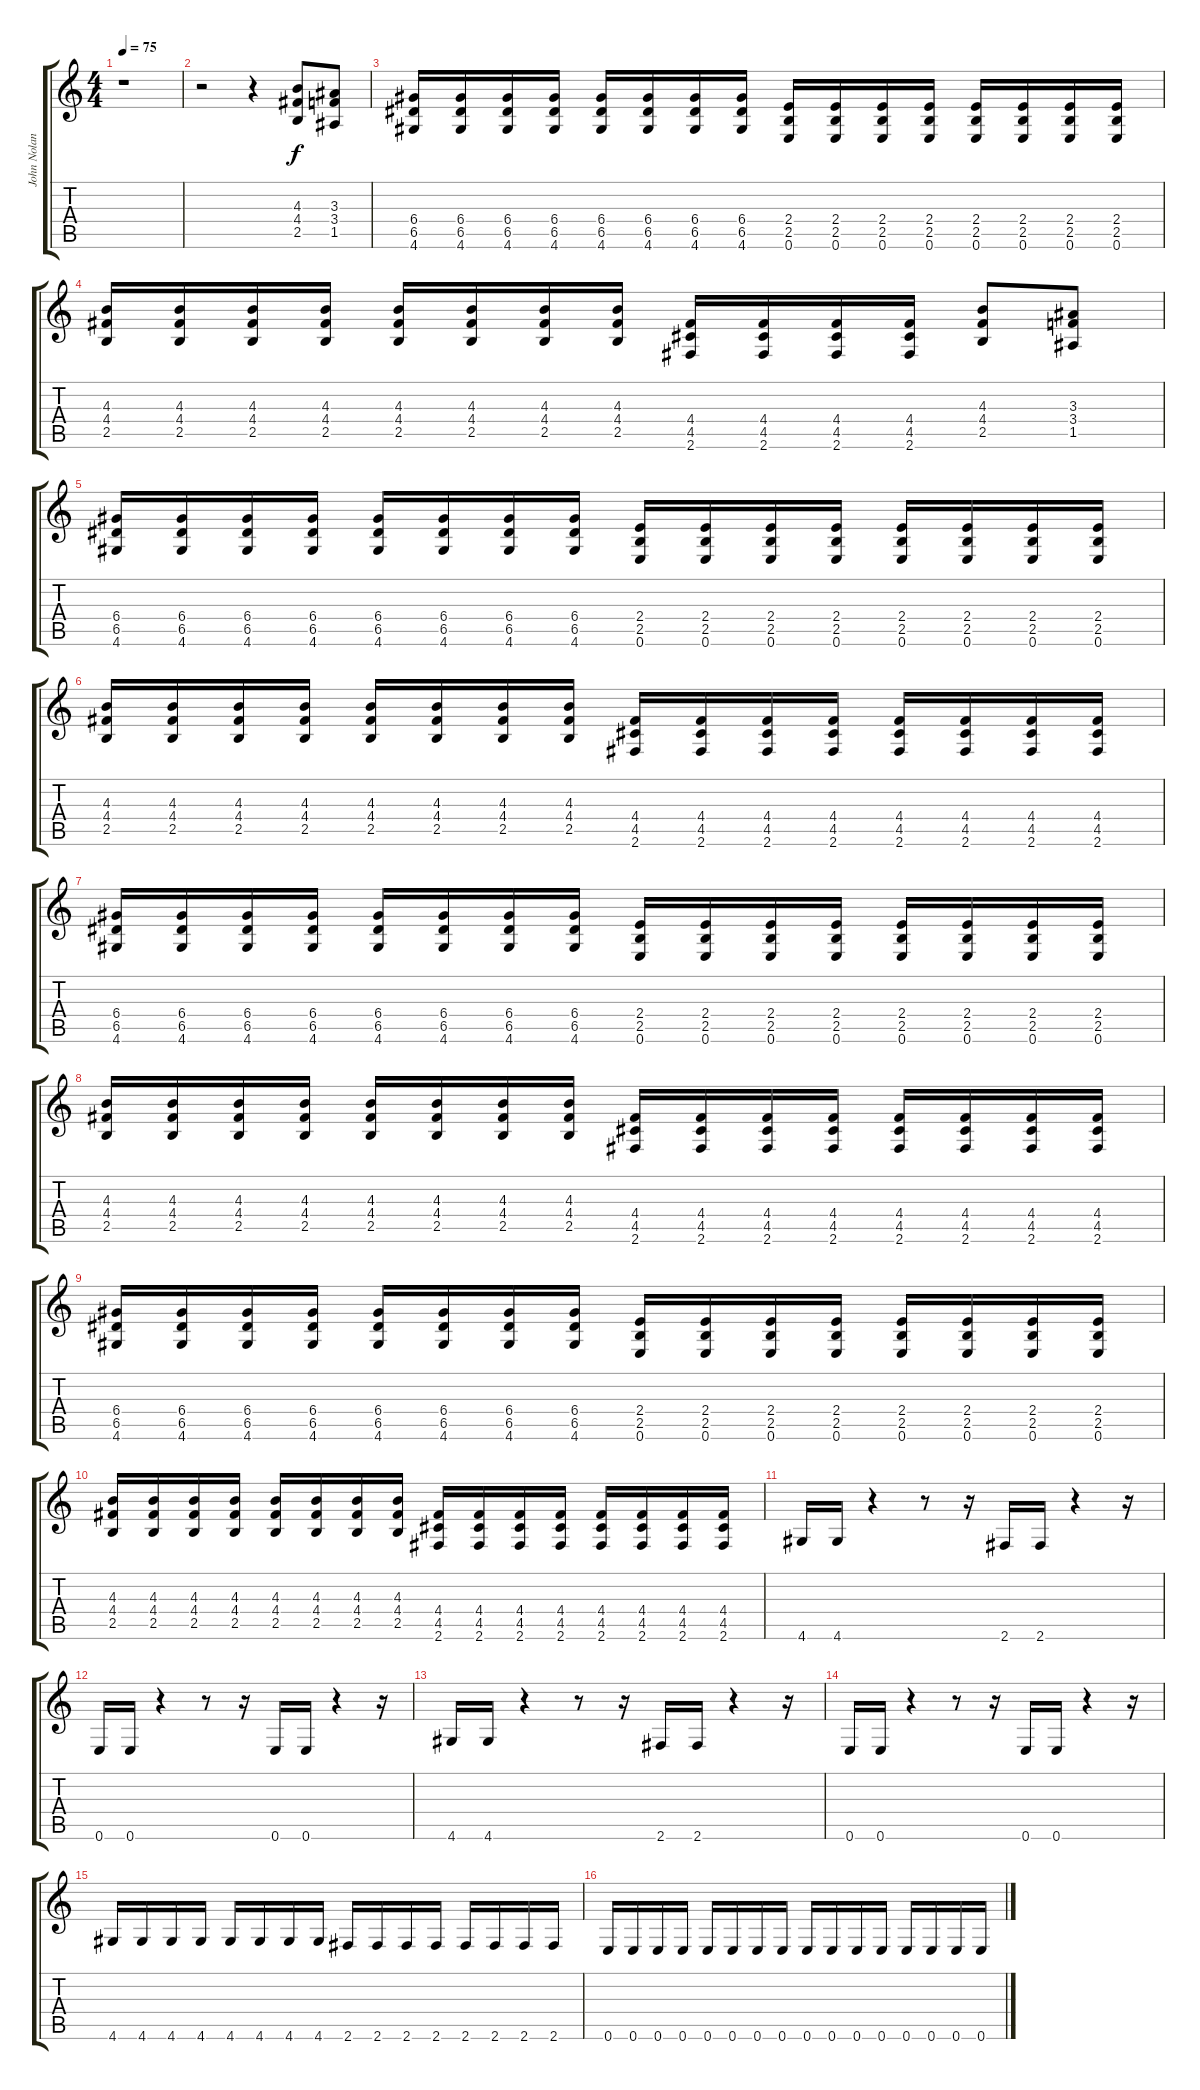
\track ("John Nolan (Rhythm Guitar)" "John Nolan") {instrument distortionguitar}
\staff {score tabs}
\tuning (E4 B3 G3 D3 A2 E2) {hide}
\ts (4 4)
\tempo 75
\clef g2
\ks c
r.1{dy f} |
r.2 r.4 (4.3 4.4 2.5).8 (3.3 3.4 1.5).8 |
(6.4 6.5 4.6).16 (6.4 6.5 4.6).16 (6.4 6.5 4.6).16 (6.4 6.5 4.6).16 (6.4 6.5 4.6).16 (6.4 6.5 4.6).16 (6.4 6.5 4.6).16 (6.4 6.5 4.6).16 (2.4 2.5 0.6).16 (2.4 2.5 0.6).16 (2.4 2.5 0.6).16 (2.4 2.5 0.6).16 (2.4 2.5 0.6).16 (2.4 2.5 0.6).16 (2.4 2.5 0.6).16 (2.4 2.5 0.6).16 |
(4.3 4.4 2.5).16 (4.3 4.4 2.5).16 (4.3 4.4 2.5).16 (4.3 4.4 2.5).16 (4.3 4.4 2.5).16 (4.3 4.4 2.5).16 (4.3 4.4 2.5).16 (4.3 4.4 2.5).16 (4.4 4.5 2.6).16 (4.4 4.5 2.6).16 (4.4 4.5 2.6).16 (4.4 4.5 2.6).16 (4.3 4.4 2.5).8 (3.3 3.4 1.5).8 |
(6.4 6.5 4.6).16 (6.4 6.5 4.6).16 (6.4 6.5 4.6).16 (6.4 6.5 4.6).16 (6.4 6.5 4.6).16 (6.4 6.5 4.6).16 (6.4 6.5 4.6).16 (6.4 6.5 4.6).16 (2.4 2.5 0.6).16 (2.4 2.5 0.6).16 (2.4 2.5 0.6).16 (2.4 2.5 0.6).16 (2.4 2.5 0.6).16 (2.4 2.5 0.6).16 (2.4 2.5 0.6).16 (2.4 2.5 0.6).16 |
(4.3 4.4 2.5).16 (4.3 4.4 2.5).16 (4.3 4.4 2.5).16 (4.3 4.4 2.5).16 (4.3 4.4 2.5).16 (4.3 4.4 2.5).16 (4.3 4.4 2.5).16 (4.3 4.4 2.5).16 (4.4 4.5 2.6).16 (4.4 4.5 2.6).16 (4.4 4.5 2.6).16 (4.4 4.5 2.6).16 (4.4 4.5 2.6).16 (4.4 4.5 2.6).16 (4.4 4.5 2.6).16 (4.4 4.5 2.6).16 |
(6.4 6.5 4.6).16 (6.4 6.5 4.6).16 (6.4 6.5 4.6).16 (6.4 6.5 4.6).16 (6.4 6.5 4.6).16 (6.4 6.5 4.6).16 (6.4 6.5 4.6).16 (6.4 6.5 4.6).16 (2.4 2.5 0.6).16 (2.4 2.5 0.6).16 (2.4 2.5 0.6).16 (2.4 2.5 0.6).16 (2.4 2.5 0.6).16 (2.4 2.5 0.6).16 (2.4 2.5 0.6).16 (2.4 2.5 0.6).16 |
(4.3 4.4 2.5).16 (4.3 4.4 2.5).16 (4.3 4.4 2.5).16 (4.3 4.4 2.5).16 (4.3 4.4 2.5).16 (4.3 4.4 2.5).16 (4.3 4.4 2.5).16 (4.3 4.4 2.5).16 (4.4 4.5 2.6).16 (4.4 4.5 2.6).16 (4.4 4.5 2.6).16 (4.4 4.5 2.6).16 (4.4 4.5 2.6).16 (4.4 4.5 2.6).16 (4.4 4.5 2.6).16 (4.4 4.5 2.6).16 |
(6.4 6.5 4.6).16 (6.4 6.5 4.6).16 (6.4 6.5 4.6).16 (6.4 6.5 4.6).16 (6.4 6.5 4.6).16 (6.4 6.5 4.6).16 (6.4 6.5 4.6).16 (6.4 6.5 4.6).16 (2.4 2.5 0.6).16 (2.4 2.5 0.6).16 (2.4 2.5 0.6).16 (2.4 2.5 0.6).16 (2.4 2.5 0.6).16 (2.4 2.5 0.6).16 (2.4 2.5 0.6).16 (2.4 2.5 0.6).16 |
(4.3 4.4 2.5).16 (4.3 4.4 2.5).16 (4.3 4.4 2.5).16 (4.3 4.4 2.5).16 (4.3 4.4 2.5).16 (4.3 4.4 2.5).16 (4.3 4.4 2.5).16 (4.3 4.4 2.5).16 (4.4 4.5 2.6).16 (4.4 4.5 2.6).16 (4.4 4.5 2.6).16 (4.4 4.5 2.6).16 (4.4 4.5 2.6).16 (4.4 4.5 2.6).16 (4.4 4.5 2.6).16 (4.4 4.5 2.6).16 |
4.6.16 4.6.16 r.4 r.8 r.16 2.6.16 2.6.16 r.4 r.16 |
0.6.16 0.6.16 r.4 r.8 r.16 0.6.16 0.6.16 r.4 r.16 |
4.6.16 4.6.16 r.4 r.8 r.16 2.6.16 2.6.16 r.4 r.16 |
0.6.16 0.6.16 r.4 r.8 r.16 0.6.16 0.6.16 r.4 r.16 |
4.6.16 4.6.16 4.6.16 4.6.16 4.6.16 4.6.16 4.6.16 4.6.16 2.6.16 2.6.16 2.6.16 2.6.16 2.6.16 2.6.16 2.6.16 2.6.16 |
0.6.16 0.6.16 0.6.16 0.6.16 0.6.16 0.6.16 0.6.16 0.6.16 0.6.16 0.6.16 0.6.16 0.6.16 0.6.16 0.6.16 0.6.16 0.6.16
